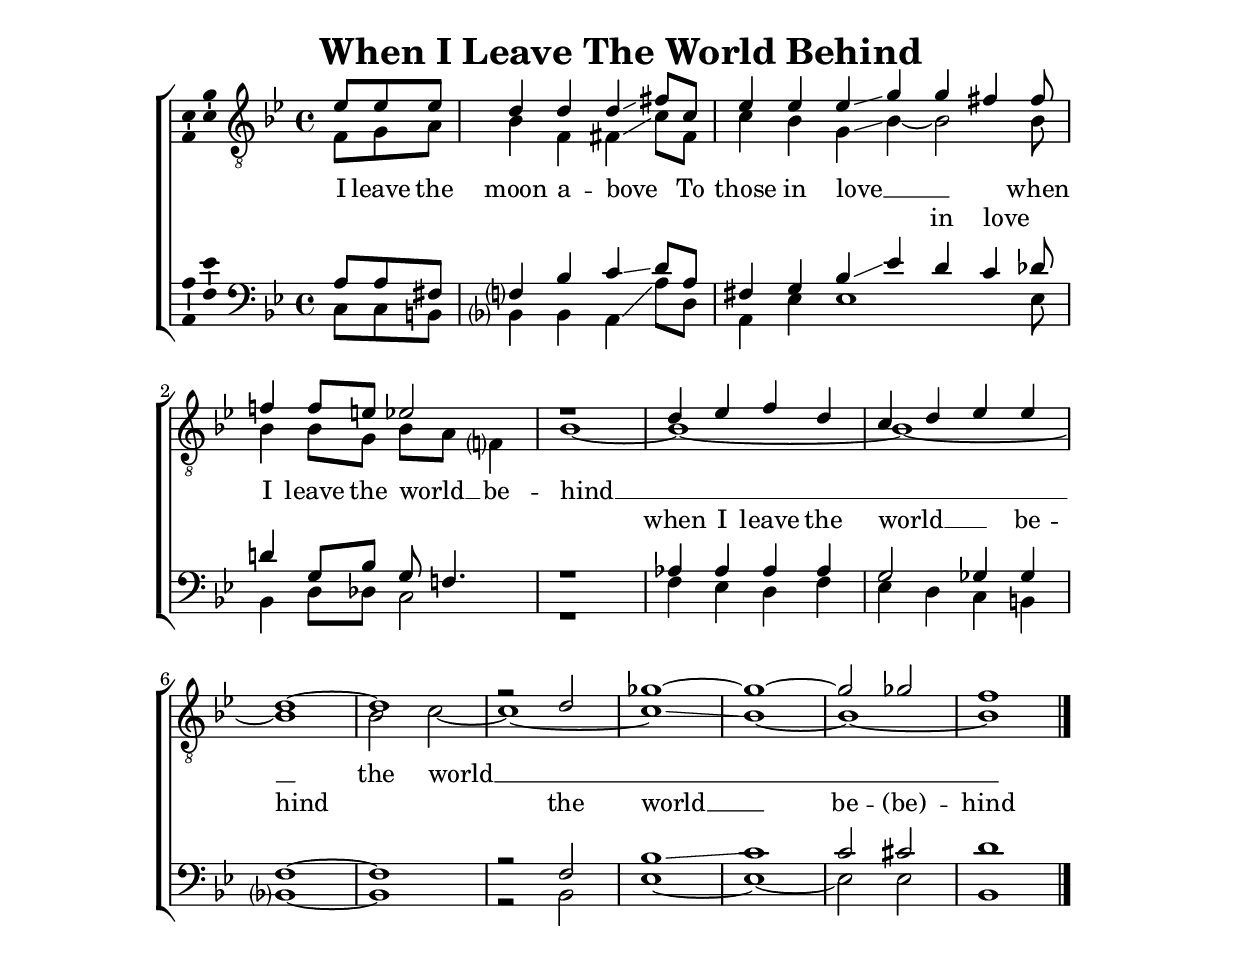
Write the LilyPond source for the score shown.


\header {  
  title = "When I Leave The World Behind"
  subtitle = ""
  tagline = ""   
  poet = ""
  composer = ""
}

#(set-global-staff-size 20)	
\include "english.ly"

lead = 
\relative a {
  \time 4/4
  \voiceTwo
  \partial 8*3
  bf8 c d ef4 bf b \glissando f'8 
  b, | 
  \cadenzaOn
  f'4 ef c \glissando ef~ ef2 
  ef8
  \cadenzaOff \bar "|"
  ef4 ef8 c ef d
  
  bf4 | ef1~ | ef1~ | ef1~ | ef1
  ef2 f2~ | f1~ | f1 \glissando | ef1~ | ef1~ | ef1
  \bar "|."
}

leadWords = \lyricmode { 
  I leave the moon a -- bove _
  To those in love __ _
  when I leave the world __ _

  be -- hind __ the world __ _
}


tenor =  
\relative a {
  \voiceOne
  \partial 8*3
  af'8 af af g4 g g \glissando b8 
  f | 
  \cadenzaOn
  af4 af af \glissando c c b 
  b8
  \cadenzaOff \bar "|"
  bf4 bf8 a af2

  | r1 | g4 af bf g | f g af af | g1~
  g1 | r2 g2 | cf1~ | cf1~ | cf2 cf2 | bf1
}


bass = 	
\relative a {
  \time 4/4
  \voiceTwo
  \partial 8*3
  f8 f e ef4 ef d \glissando d'8 
  g, | 
  \cadenzaOn
  d4 af' af1 
  af8
  \cadenzaOff
  ef4 g8 gf f2

  | r1 | bf4 af g bf | af g f e | ef1~ | ef1
  r2 ef2 | af1~ | af1~ | af2 af2 | ef1
  
} 

baritone =   
\relative c {
  \voiceOne
  \partial 8*3
  d'8 d b bf4 ef f \glissando g8
  d |
  \cadenzaOn
  b4 c ef \glissando af g f
  gf8
  \cadenzaOff \bar "|"
  g4 c,8 ef c8 bf4.

  | r1 | df4 df df df | c2 cf4 cf | bf1~ | bf1
  r2 bf2 | ef1 \glissando | f1 | f2 fs2 | g1
}

baritoneWords = \lyricmode { 
  _ _ _ _ _ _ _ _ _ _ _ _ in love _ _ _ _ _ _
  when I leave the world __ _ be -- hind 
  the world __ _ be -- (be) -- hind
}


\score { 
  \transpose ef bf, \context StaffGroup <<
    #(set-accidental-style 'modern-voice-cautionary 'Score)
    \context Staff = "upper" <<
      \clef "treble_8"
      \key ef \major
      \context Voice = "tenor" \with {
        \consists "Ambitus_engraver"
      } {
        \override Ambitus #'X-offset = #2.0
        \tenor
      }
      \context Voice = "lead" \with {
        \consists "Ambitus_engraver"
      } \lead
    >>
    \new Lyrics = "leadLyrics" { s }
    \new Lyrics = "baritoneLyrics" { s } 
    \context Staff = "lower" <<
      \clef bass
      \key ef \major
      \context Voice = "baritone" \with {
        \consists "Ambitus_engraver"
      } {
        \override Ambitus #'X-offset = #2.0
        \baritone
      }
      \context Voice = "bass" \with {
        \consists "Ambitus_engraver"
      }\bass
    >>
    \context Lyrics = "leadLyrics" \lyricsto "lead" \leadWords
    \context Lyrics = "baritoneLyrics" \lyricsto "baritone" \baritoneWords
  >>
  \layout {
    \context {
      \Lyrics
      \override VerticalAxisGroup #'nonstaff-relatedstaff-spacing = #'((padding . 1.2))
    }
    \context {
      \StaffGroup
      \remove "Span_bar_engraver"
    }
    \context {
      \Staff
     \override VerticalAxisGroup #'staff-staff-spacing = #'((padding . 0))
      autoBeaming = ##t
      \unset melismaBusyProperties 
    }
    \context {
      \Score
      % barNumberVisibility = #(lambda (barnum) #f)
    }
  }  
  \midi { }
}
\paper {
  line-width = 6\in 
  indent = 0
}

